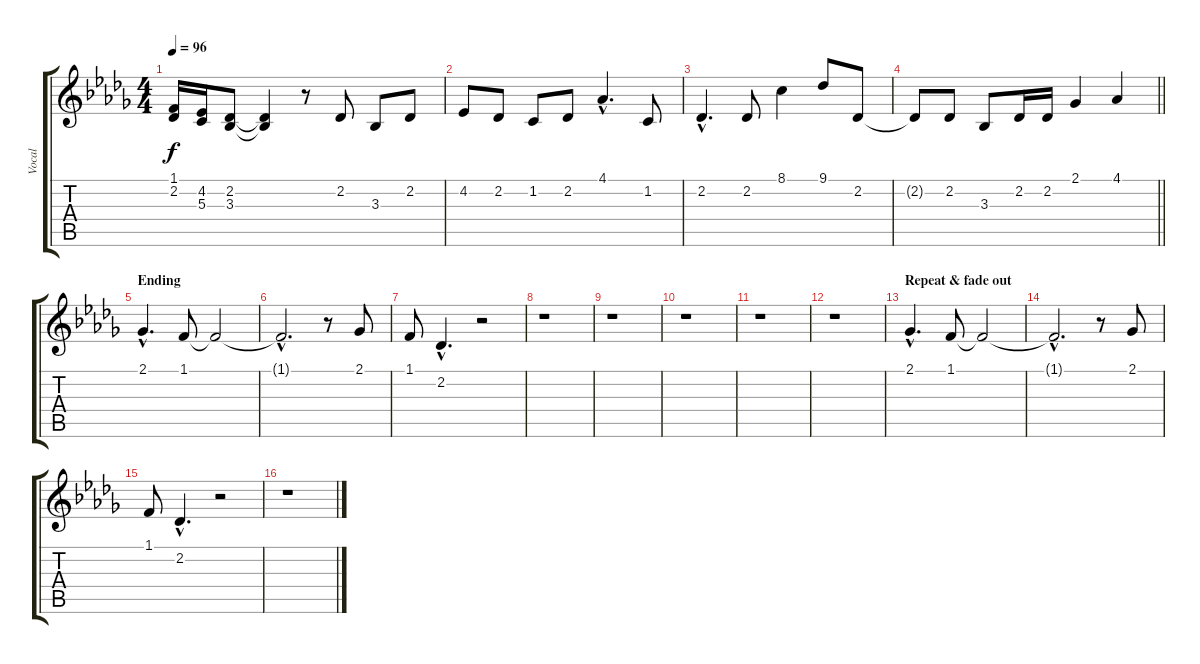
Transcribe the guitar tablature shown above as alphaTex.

\track ("Vocal" "Vocal") {instrument lead6voice}
\staff {score tabs}
\tuning (E4 B3 G3 D3 A2 E2) {hide}
\ts (4 4)
\tempo 96
\clef g2
\ks db
(1.1{t} 2.2{t}).16{dy f} (4.2 5.3).16 (2.2 3.3).8 (2.2{t} 3.3{t}).4 r.8 2.2.8 3.3.8 2.2.8 |
4.2.8 2.2.8 1.2.8 2.2.8 4.1{hac}.4{d} 1.2.8 |
2.2{hac}.4{d} 2.2.8 8.1.4 9.1.8 2.2.8 |
\barLineRight lightlight
2.2{t}.8 2.2.8 3.3.8 2.2.16 2.2.16 2.1.4 4.1.4 |
\section ("" "Ending")
2.1{hac}.4{d} 1.1.8 1.1{t}.2 |
1.1{hac t}.2{d} r.8 2.1.8 |
1.1.8 2.2{hac}.4{d} r.2 |
r.1 |
r.1 |
r.1 |
r.1 |
r.1 |
\section ("" "Repeat & fade out")
2.1{hac}.4{d} 1.1.8 1.1{t}.2 |
1.1{hac t}.2{d} r.8 2.1.8 |
1.1.8 2.2{hac}.4{d} r.2 |
r.1
